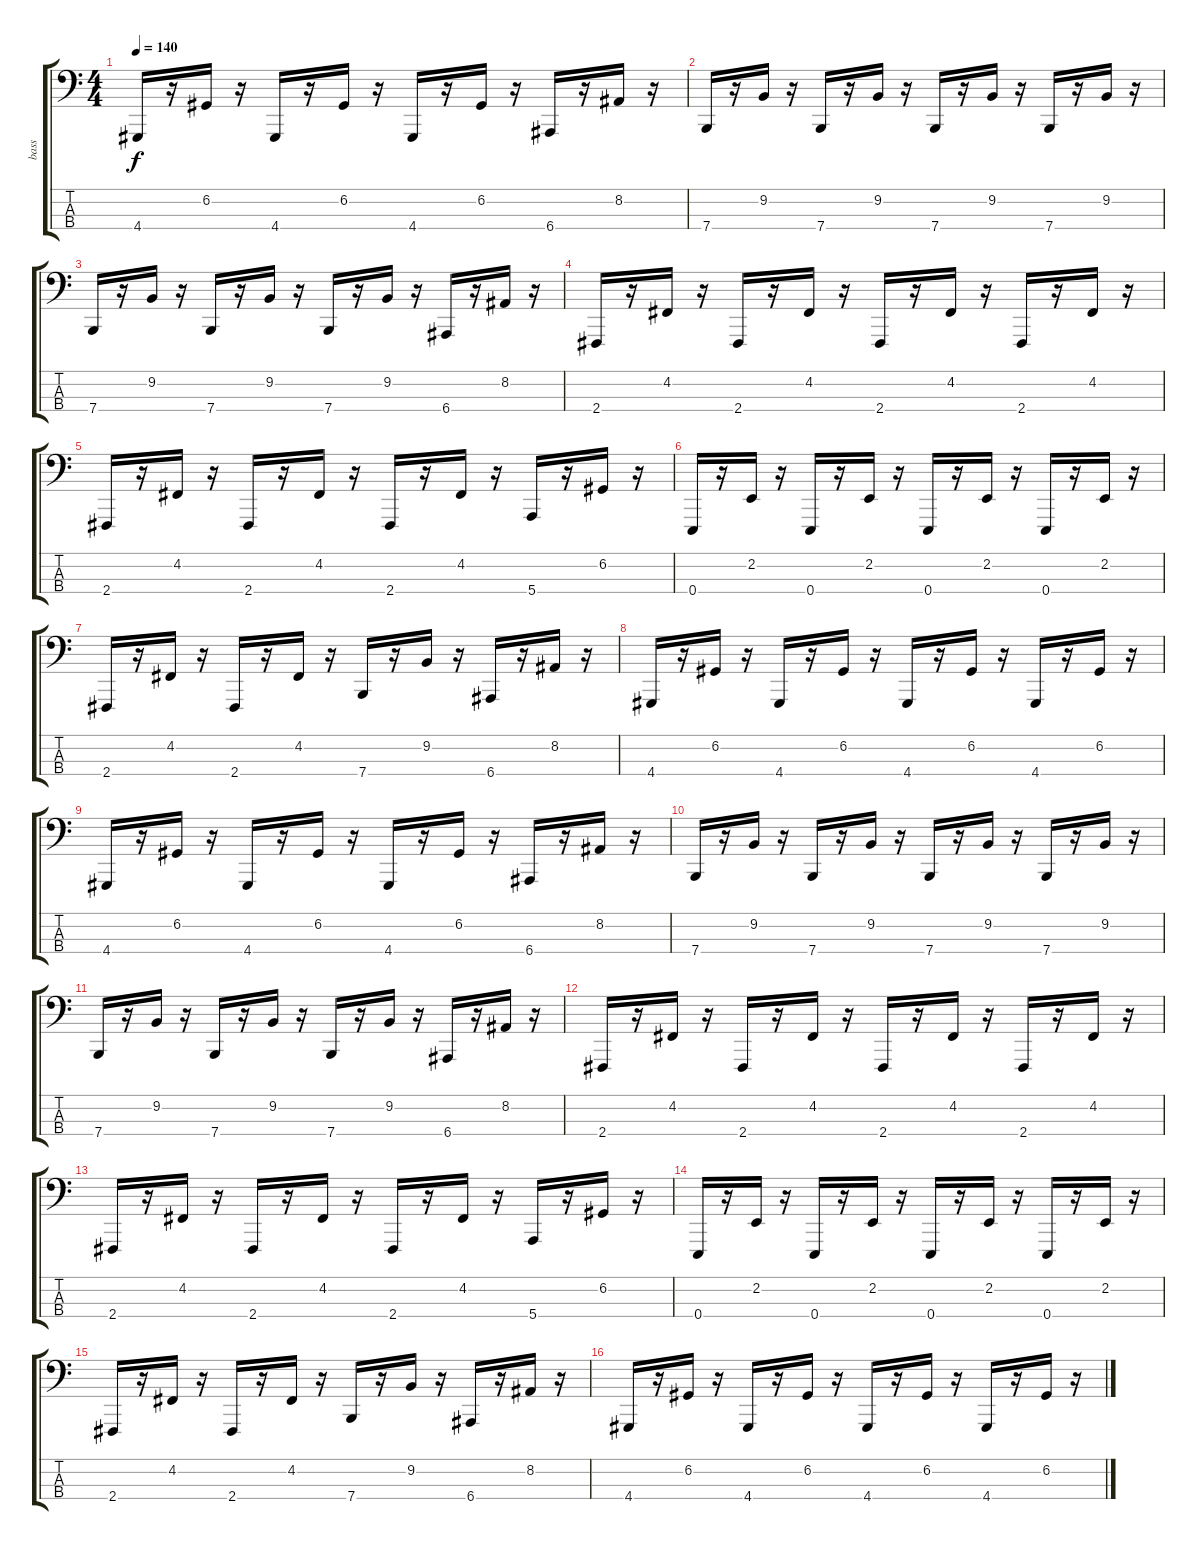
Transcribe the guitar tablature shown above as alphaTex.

\track ("bass" "bass") {instrument lead2sawtooth}
\staff {score tabs}
\tuning (G2 D2 A1 E1) {hide}
\ts (4 4)
\tempo 140
\clef f4
\ks c
4.4.16{dy f} r.16 6.2.16 r.16 4.4.16 r.16 6.2.16 r.16 4.4.16 r.16 6.2.16 r.16 6.4.16 r.16 8.2.16 r.16 |
7.4.16 r.16 9.2.16 r.16 7.4.16 r.16 9.2.16 r.16 7.4.16 r.16 9.2.16 r.16 7.4.16 r.16 9.2.16 r.16 |
7.4.16 r.16 9.2.16 r.16 7.4.16 r.16 9.2.16 r.16 7.4.16 r.16 9.2.16 r.16 6.4.16 r.16 8.2.16 r.16 |
2.4.16 r.16 4.2.16 r.16 2.4.16 r.16 4.2.16 r.16 2.4.16 r.16 4.2.16 r.16 2.4.16 r.16 4.2.16 r.16 |
2.4.16 r.16 4.2.16 r.16 2.4.16 r.16 4.2.16 r.16 2.4.16 r.16 4.2.16 r.16 5.4.16 r.16 6.2.16 r.16 |
0.4.16 r.16 2.2.16 r.16 0.4.16 r.16 2.2.16 r.16 0.4.16 r.16 2.2.16 r.16 0.4.16 r.16 2.2.16 r.16 |
2.4.16 r.16 4.2.16 r.16 2.4.16 r.16 4.2.16 r.16 7.4.16 r.16 9.2.16 r.16 6.4.16 r.16 8.2.16 r.16 |
4.4.16 r.16 6.2.16 r.16 4.4.16 r.16 6.2.16 r.16 4.4.16 r.16 6.2.16 r.16 4.4.16 r.16 6.2.16 r.16 |
4.4.16 r.16 6.2.16 r.16 4.4.16 r.16 6.2.16 r.16 4.4.16 r.16 6.2.16 r.16 6.4.16 r.16 8.2.16 r.16 |
7.4.16 r.16 9.2.16 r.16 7.4.16 r.16 9.2.16 r.16 7.4.16 r.16 9.2.16 r.16 7.4.16 r.16 9.2.16 r.16 |
7.4.16 r.16 9.2.16 r.16 7.4.16 r.16 9.2.16 r.16 7.4.16 r.16 9.2.16 r.16 6.4.16 r.16 8.2.16 r.16 |
2.4.16 r.16 4.2.16 r.16 2.4.16 r.16 4.2.16 r.16 2.4.16 r.16 4.2.16 r.16 2.4.16 r.16 4.2.16 r.16 |
2.4.16 r.16 4.2.16 r.16 2.4.16 r.16 4.2.16 r.16 2.4.16 r.16 4.2.16 r.16 5.4.16 r.16 6.2.16 r.16 |
0.4.16 r.16 2.2.16 r.16 0.4.16 r.16 2.2.16 r.16 0.4.16 r.16 2.2.16 r.16 0.4.16 r.16 2.2.16 r.16 |
2.4.16 r.16 4.2.16 r.16 2.4.16 r.16 4.2.16 r.16 7.4.16 r.16 9.2.16 r.16 6.4.16 r.16 8.2.16 r.16 |
4.4.16 r.16 6.2.16 r.16 4.4.16 r.16 6.2.16 r.16 4.4.16 r.16 6.2.16 r.16 4.4.16 r.16 6.2.16 r.16
